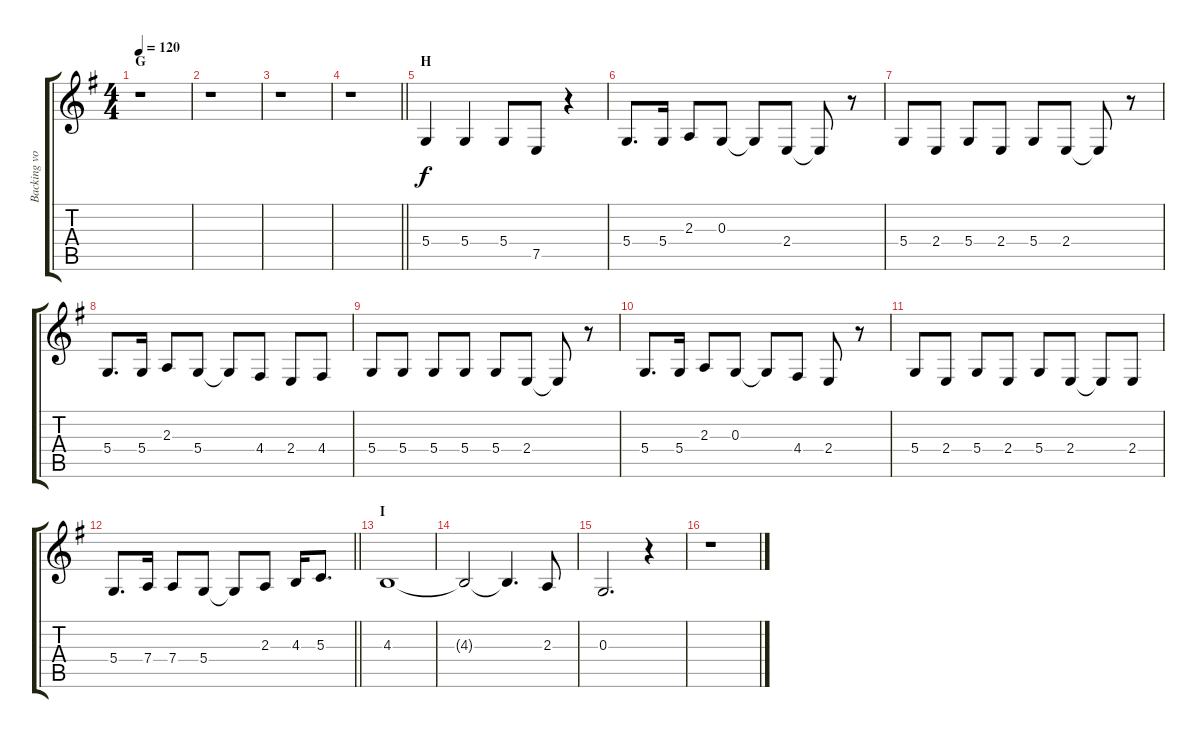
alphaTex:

\track ("Backing vocals" "Backing vo") {instrument trumpet}
\staff {score tabs}
\tuning (E4 B3 G3 D3 A2 E2) {hide}
\ts (4 4)
\section ("" "G")
\tempo 120
\clef g2
\ks g
r.1{dy f} |
r.1 |
r.1 |
\barLineRight lightlight
r.1 |
\section ("" "H")
5.4.4 5.4.4 5.4.8 7.5.8 r.4 |
5.4.8{d} 5.4.16 2.3.8 0.3.8 0.3{t}.8 2.4.8 2.4{t}.8 r.8 |
5.4.8 2.4.8 5.4.8 2.4.8 5.4.8 2.4.8 2.4{t}.8 r.8 |
5.4.8{d} 5.4.16 2.3.8 5.4.8 5.4{t}.8 4.4.8 2.4.8 4.4.8 |
5.4.8 5.4.8 5.4.8 5.4.8 5.4.8 2.4.8 2.4{t}.8 r.8 |
5.4.8{d} 5.4.16 2.3.8 0.3.8 0.3{t}.8 4.4.8 2.4.8 r.8 |
5.4.8 2.4.8 5.4.8 2.4.8 5.4.8 2.4.8 2.4{t}.8 2.4.8 |
\barLineRight lightlight
5.4.8{d} 7.4.16 7.4.8 5.4.8 5.4{t}.8 2.3.8 4.3.16 5.3.8{d} |
\section ("" "I")
4.3.1 |
4.3{t}.2 4.3{t}.4{d} 2.3.8 |
0.3.2{d} r.4 |
r.1
